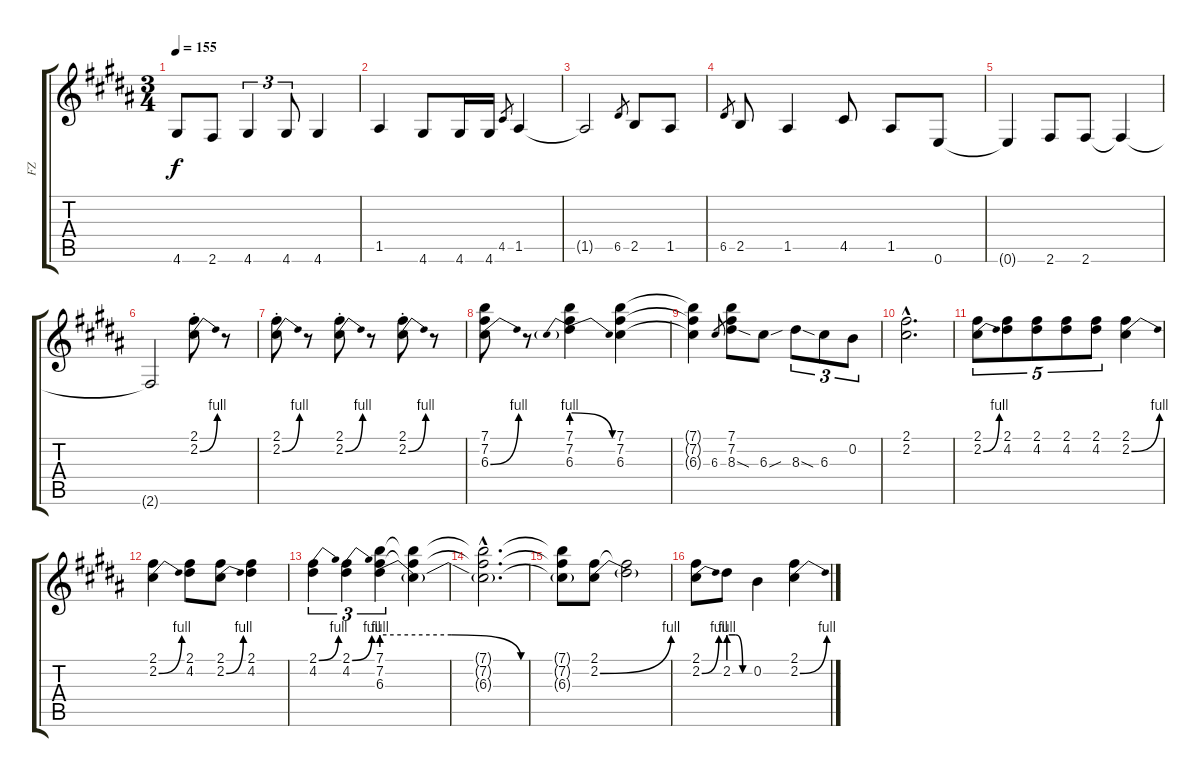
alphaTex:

\track ("FZ" "FZ") {instrument overdrivenguitar}
\staff {score tabs}
\tuning (E4 B3 G3 D3 A2 E2) {hide}
\ts (3 4)
\tempo 155
\clef g2
\ks b
4.6.8{dy f} 2.6.8 4.6.4{tu (3 2)} 4.6.8{tu (3 2)} 4.6.4 |
1.5.4 4.6.8 4.6.16 4.6.16 4.5.8{gr} 1.5.4 |
1.5{t}.2 6.5.8{gr} 2.5.8 1.5.8 |
6.5.8{gr} 2.5.8 1.5.4 4.5.8 1.5.8 0.6.8 |
0.6{t}.4 2.6.8 2.6.8 2.6{t}.4 |
2.6{t}.2 (2.1{st} 2.2{be (bend 0 0 60 4)}).8 r.8 |
(2.1{st} 2.2{be (bend 0 0 60 4)}).8 r.8 (2.1{st} 2.2{be (bend 0 0 60 4)}).8 r.8 (2.1{st} 2.2{be (bend 0 0 60 4)}).8 r.8 |
(7.1 7.2 6.3{be (bend 0 0 60 4)}).8 r.8 (7.1 7.2 6.3{be (prebendrelease 0 4 60 0)}).4 (7.1 7.2 6.3).4 |
(7.1{t} 7.2{t} 6.3{t}).4 6.3.8{gr} (7.1 7.2 8.3{sod}).8 6.3{sou}.8 8.3{sod}.8{tu (3 2)} 6.3.8{tu (3 2)} 0.2.8{tu (3 2)} |
(2.1{hac} 2.2{hac}).2{d} |
(2.1 2.2{be (bend 0 0 60 4)}).8{tu (5 4)} (2.1 4.2).8{tu (5 4)} (2.1 4.2).8{tu (5 4)} (2.1 4.2).8{tu (5 4)} (2.1 4.2).8{tu (5 4)} (2.1 2.2{be (bend 0 0 60 4)}).4 |
(2.1 2.2{be (bend 0 0 60 4)}).4 (2.1 4.2).8 (2.1 2.2{be (bend 0 0 60 4)}).8 (2.1 4.2).4 |
(2.1{be (bend 0 0 60 4)} 4.2).4{tu (3 2)} (2.1{be (bend 0 0 60 4)} 4.2).4{tu (3 2)} (7.1 7.2 6.3{be (custom 0 4 20 4 40 0 60 0)}).4{tu (3 2)} (7.1{t} 7.2{t} 6.3{t}).4 |
(7.1{hac t} 7.2{hac t} 6.3{hac t}).2{d} |
(7.1{t} 7.2{t} 6.3{t}).8 (2.1 2.2{be (bend 0 0 60 4)}).8 (2.1{t} 2.2{t}).2 |
(2.1 2.2{be (bend 0 0 60 4)}).8 2.2{be (custom 0 4 20 4 40 0 60 0)}.8 0.2.4 (2.1 2.2{be (bend 0 0 60 4)}).4
